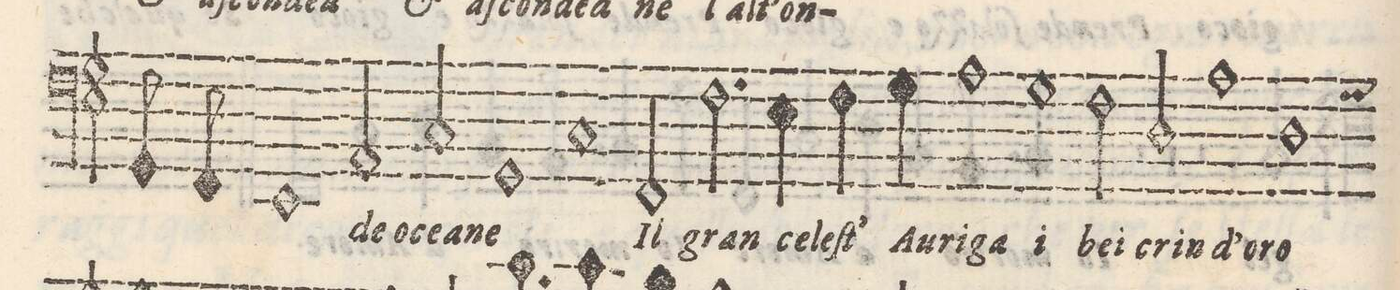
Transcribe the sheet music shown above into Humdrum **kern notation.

**kern	**text
*I"BASSO	*
*clefF4	*
*k[]	*
*met(C)	*
*M2/1	*
8GG/	.
8FF/	.
1EE	.
=17-	=17-
2AA/	-de o-
2C/	-ce-
1GG	-a-
=18-	=18-
1C	-ne
2FF/	Il
2.F\	gran
=19-	=19-
4E\	ce-
4F\	-leſt'
4G\	Au-
1A	-ri-
=20-	=20-
1G	-gai
2F\	bei
2D/	crin-
=21-	=21-
1A	-d'o-
1D	-ro
=22-	=22-
*-	*-
